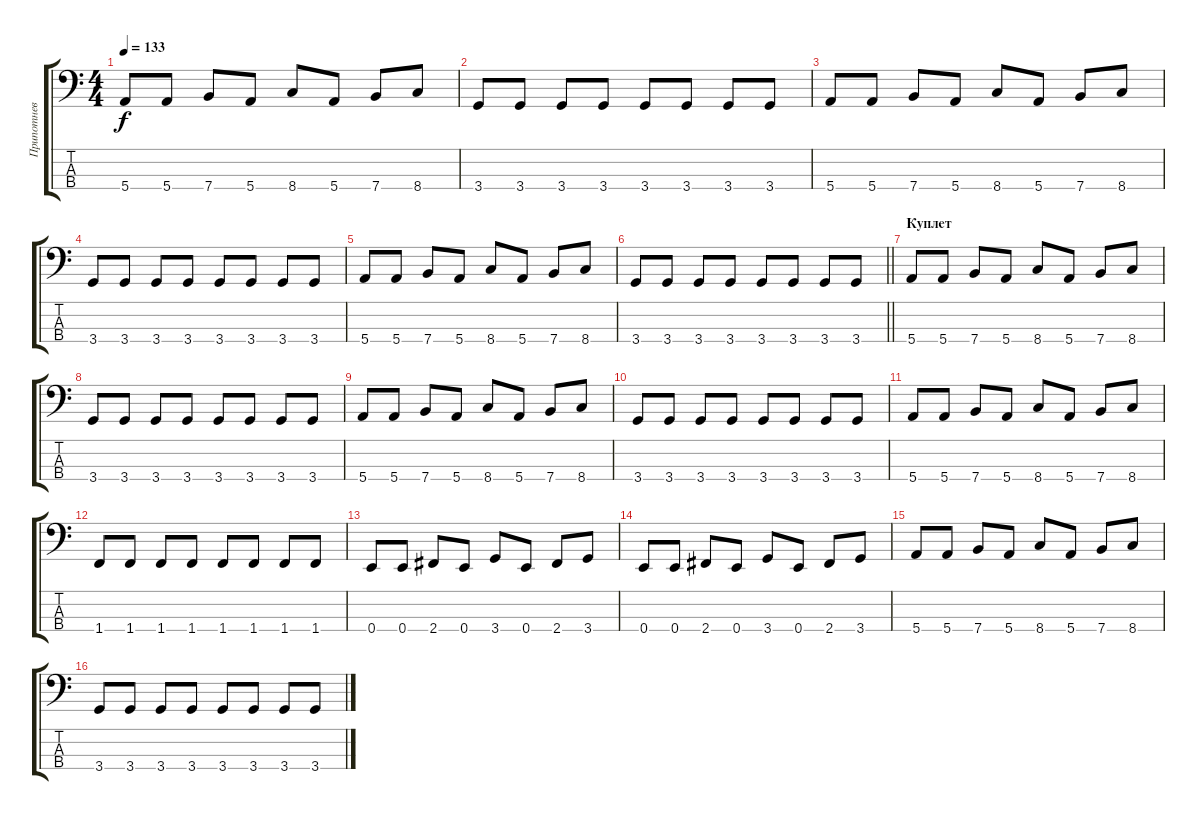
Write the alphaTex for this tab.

\track ("Припотнев" "Припотнев") {instrument electricbasspick}
\staff {score tabs}
\tuning (G2 D2 A1 E1) {hide}
\ts (4 4)
\tempo 133
\clef f4
\ks c
5.4.8{dy f} 5.4.8 7.4.8 5.4.8 8.4.8 5.4.8 7.4.8 8.4.8 |
3.4.8 3.4.8 3.4.8 3.4.8 3.4.8 3.4.8 3.4.8 3.4.8 |
5.4.8 5.4.8 7.4.8 5.4.8 8.4.8 5.4.8 7.4.8 8.4.8 |
3.4.8 3.4.8 3.4.8 3.4.8 3.4.8 3.4.8 3.4.8 3.4.8 |
5.4.8 5.4.8 7.4.8 5.4.8 8.4.8 5.4.8 7.4.8 8.4.8 |
\barLineRight lightlight
3.4.8 3.4.8 3.4.8 3.4.8 3.4.8 3.4.8 3.4.8 3.4.8 |
\section ("" "Куплет")
5.4.8 5.4.8 7.4.8 5.4.8 8.4.8 5.4.8 7.4.8 8.4.8 |
3.4.8 3.4.8 3.4.8 3.4.8 3.4.8 3.4.8 3.4.8 3.4.8 |
5.4.8 5.4.8 7.4.8 5.4.8 8.4.8 5.4.8 7.4.8 8.4.8 |
3.4.8 3.4.8 3.4.8 3.4.8 3.4.8 3.4.8 3.4.8 3.4.8 |
5.4.8 5.4.8 7.4.8 5.4.8 8.4.8 5.4.8 7.4.8 8.4.8 |
1.4.8 1.4.8 1.4.8 1.4.8 1.4.8 1.4.8 1.4.8 1.4.8 |
0.4.8 0.4.8 2.4.8 0.4.8 3.4.8 0.4.8 2.4.8 3.4.8 |
0.4.8 0.4.8 2.4.8 0.4.8 3.4.8 0.4.8 2.4.8 3.4.8 |
5.4.8 5.4.8 7.4.8 5.4.8 8.4.8 5.4.8 7.4.8 8.4.8 |
3.4.8 3.4.8 3.4.8 3.4.8 3.4.8 3.4.8 3.4.8 3.4.8
